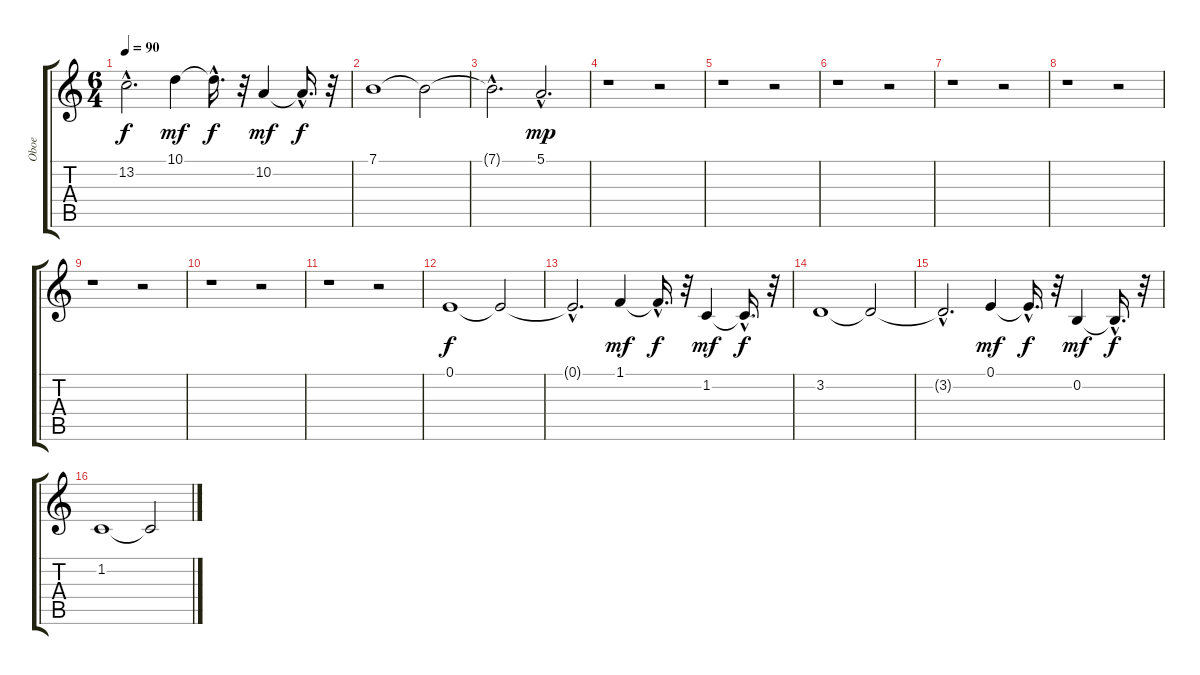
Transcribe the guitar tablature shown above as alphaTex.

\track ("Oboe" "Oboe") {instrument oboe}
\staff {score tabs}
\tuning (E4 B3 G3 D3 A2 E2) {hide}
\ts (6 4)
\tempo 90
\clef g2
\ks c
13.2{hac t}.2{d dy f} 10.1.4{dy mf} 10.1{hac t}.16{d dy f} r.32 10.2.4{dy mf} 10.2{hac t}.16{d dy f} r.32 |
7.1.1 7.1{t}.2 |
7.1{hac t}.2{d} 5.1{hac}.2{d dy mp} |
r.1 r.2 |
r.1 r.2 |
r.1 r.2 |
r.1 r.2 |
r.1 r.2 |
r.1 r.2 |
r.1 r.2 |
r.1 r.2 |
0.1.1{dy f} 0.1{t}.2 |
0.1{hac t}.2{d} 1.1.4{dy mf} 1.1{hac t}.16{d dy f} r.32 1.2.4{dy mf} 1.2{hac t}.16{d dy f} r.32 |
3.2.1 3.2{t}.2 |
3.2{hac t}.2{d} 0.1.4{dy mf} 0.1{hac t}.16{d dy f} r.32 0.2.4{dy mf} 0.2{hac t}.16{d dy f} r.32 |
1.2.1 1.2{t}.2
